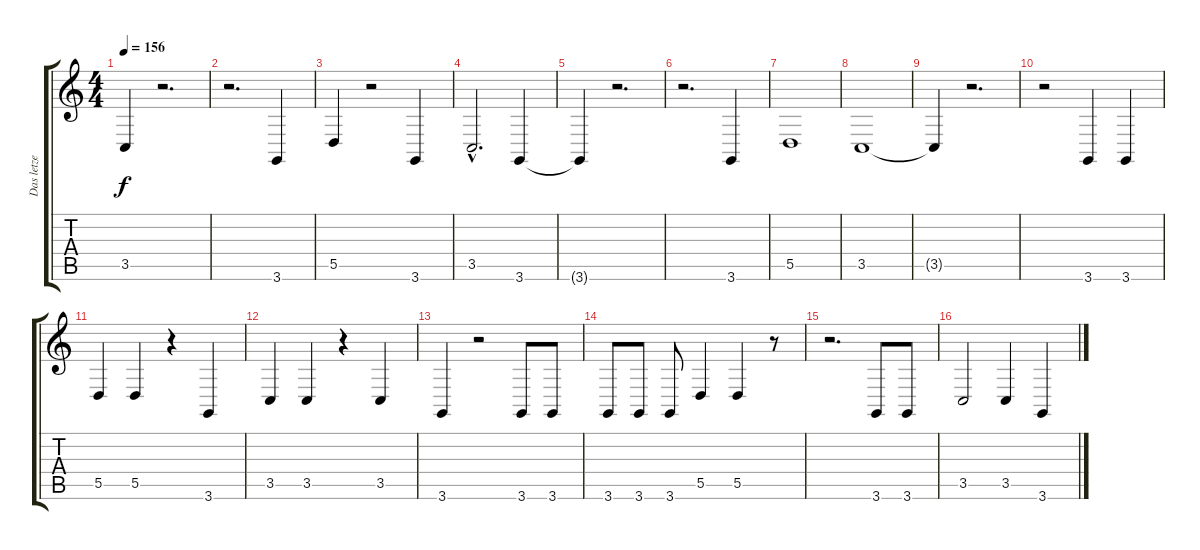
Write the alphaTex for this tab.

\track ("Das letze Einhorn" "Das letze ") {instrument choiraahs}
\staff {score tabs}
\tuning (E4 B3 G3 D3 A2 E2) {hide}
\ts (4 4)
\tempo 156
\clef g2
\ks c
3.5{t}.4{dy f} r.2{d} |
r.2{d} 3.6.4 |
5.5.4 r.2 3.6.4 |
3.5{hac}.2{d} 3.6.4 |
3.6{t}.4 r.2{d} |
r.2{d} 3.6.4 |
5.5.1 |
3.5.1 |
3.5{t}.4 r.2{d} |
r.2 3.6.4 3.6.4 |
5.5.4 5.5.4 r.4 3.6.4 |
3.5.4 3.5.4 r.4 3.5.4 |
3.6.4 r.2 3.6.8 3.6.8 |
3.6.8 3.6.8 3.6.8 5.5.4 5.5.4 r.8 |
r.2{d} 3.6.8 3.6.8 |
3.5.2 3.5.4 3.6.4
